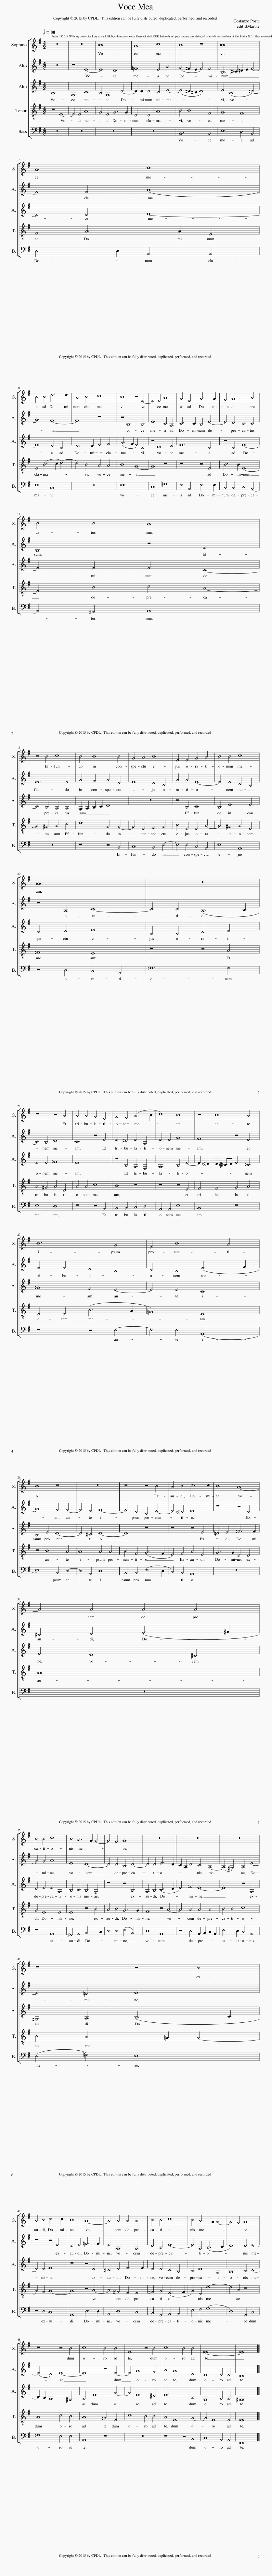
X:1
%%score [ 1 2 3 4 5 ]
L:1/8
Q:1/2=80
M:4/2
I:linebreak $
K:G
V:1 treble
V:2 treble
V:3 treble
V:4 treble-8 transpose=-12
V:5 bass
V:1
 z16 | z16 | B16 | A8 c8 | B8 z8 | %5
 B16 |$ A8 c8 |$ B4 B4 d6 d2 | A4 B4 c8 | B8 z4 E4- | %10
 E4 E4 A8 | G4 E4 G6 G2 | F4 G8 A4 |$ B4 B4 A8 |$ z4 B4 c8 | %15
 B4 B8 B4 | G4 A4 B8 | E4 E4 G4 A4 | B4 B4 c8 |$ A16 | %20
 z16 |$ z8 z4 A4 | A4 A4 G4 E4 | G4 F4 (A6 B2 | c8) B8 | %25
 z4 B8 A4 |$ B12 G4 | E4 B8 A4 |$ B8 z8 | z16 | %30
 z8 z4 B4 | A4 B4 c6 c2 | B8 A8- |$ A4 A4 A4 A4 |$ B4 B4 c8 | %35
 B4 A6 G2 G4- | G4 F4 G8 | z16 | z16 | z16 |$ %40
 z8 z4 B4 |$ A4 B4 c6 c2 | B8 A8- | A4 A4 A4 A4 | B4 B4 c8 | %45
 B4 A6 G2 G4- | G4 F4 G8 |$ z8 z4 B4 | c8 B4 B4 | E8 z4 B4 | %50
 c8 B4 B4 | E16- | E16 |] %53
V:2
 z16 | z8 E8- | E8 D8 | =F8 E4 A4 | (G4 ^F2 E2 F4) F4 | %5
 B,6 !courtesy!^C2 =D2 E2 F4- |$ F4 F4 (A8 |$ G8) F8- | F8 z8 | z4 B,8 B,4 | %10
 E8 C4 A,4 | C6 C2 B,4 E4- | E4 D4 C4 C4 |$ B,8 z4 E4 |$ E12 E4 | %15
 G4 F4 G4 D4 | E8 D4 B,4 | G4 G4 E8- | E4 E4 C4 A,4 |$ z4 A,4 C8- | %20
 C4 C4 (A,6 B,2 |$ C4) B,4 D8 | C8 z4 E4 | E4 ^D4 E4 A,4 | E4 E4 G8 | %25
 F8 z4 E4 |$ E4 E4 D4 B,4 | C4 B,4 (E6 F2 |$ G8) F4 F4- | F4 E4 F8- | %30
 F4 D4 B,4 E4- | E4 !courtesy!^D4 E8 | z8 z4 D4 |$ ^C4 D4 (E6 ^F2 |$ G4) G4 A8 | %35
 E8 D8- | D4 D4 B,4 D4- | D4 D4 E6 D2 | C2 A,2 D4 C4 A,4- | (A,4 ^G,4) A,4 E4- |$ %40
 E4 =D4 E8 |$ z8 z4 E4 | D4 E4 =F6 F2 | E4 A,8 A,4 | D4 B,4 E8- | %45
 E4 A,4 (B,6 C2 | D8) D4 E4- |$ (E4 D4) E8- | E8 z4 E4- | E4 G8 F4 | %50
 A4 G8 D4 | C8 C4 C4 | B,16 |] %53
V:3
 B,16 | G,8 C8 | B,4 G,8 D4- | D2 D2 D4 C4 E4- | (E4 ^D2 ^C2 D8) | %5
 E4 (B,8 =D4-) |$ D4 D4 E8- |$ E8 D4 B,4 | D6 D2 E4 F4 | (G6 F2 E4) B,4 | %10
 z4 C8 D4 | E12 B,4 | z4 B,4 E8- |$ E4 E4 E4 C4- |$ C4 B,4 A,4 A,4 | %15
 G,2 A,2 B,2 C2 D8 | z16 | z4 B,4 C8 | B,4 E8 E4 |$ C4 D4 E8 | %20
 A,4 A,4 C4 D4 |$ E4 E4 =F8 | E16 | z4 B,4 A,4 F,4 | A,8 B,4 E4- | %25
 E2 !courtesy!^D2 D2 !courtesy!^CD E4 =C4 |$ =G8 F4 E4- | E4 E4 C8 |$ B,4 E4 D8- | D4 ^C4 D8- | %30
 D8 z8 | z8 z4 E4 | =D4 E4 =F6 F2 |$ E4 D8 ^C4 |$ D4 E4 E4 A,4 | %35
 B,4 C4 B,4 G,4 | z8 z4 B,4 | A,4 B,4 (C6 D2 | E4) =F4 E8- | E8 z4 A,4 |$ %40
 ^G,4 A,4 (B,6 C2 |$ D4) D4 E8 | z8 z4 D4 | ^C4 D4 E6 E2 | D4 D4 C4 A,4 | %45
 B,4 D8 G,4 | A,8 B,4 C4- |$ C2 B,2 A,8 ^G,4 | A,4 E8 G4- | G4 E8 ^D4 | %50
 E12 B,4 | G,8 A,4 A,4 | ^G,16 |] %53
V:4
 z8 E8- | E4 E4 A8 | G4 E4 G6 G2 | D4 D4 A8 | B4 B8 F4 | %5
 G8 F8 |$ F4 A6 A2 E4 |$ E4 (B6 c2 d4-) | d4 B4 A4 A4 | B8 G8- | %10
 G8 z8 | z8 z4 E4 | B6 B2 E8- |$ E4 B4 c4 A4- |$ A4 ^G4 A4 c4 | %15
 d8 G4 G4- | G4 E4 F4 G4 | B4 E4 E4 A4- | A4 ^G4 A4 E4 |$ =F8 E8 | %20
 z8 z4 A4 |$ A4 ^G4 A4 D4 | A4 A4 c8 | B8 z8 | z8 z4 E4 | %25
 F4 F4 G4 A4 |$ E4 E4 (B6 A2 | =G8) E8 |$ z4 B8 A4 | A8 A4 A4 | %30
 B4 F4 (G6 F2 | E4) F4 A4 E4 | G6 G2 D4 D4 |$ A16 |$ G4 E8 E4 | %35
 E8 z4 B4 | A4 B4 G6 G2 | F8 z4 A4- | A4 A4 A4 A4 | B4 B4 c8 |$ %40
 B4 A6 =G2 G4- |$ G4 F4 G8- | G8 z4 A4- | A4 !courtesy!=F4 E4 E4 | ^F4 G4 (E6 F2 | %45
 G4) D4 d8- | d4 A4 z8 |$ A8 c4 B4 | A8 =G4 E4 | c8 B4 B4 | %50
 A4 E8 G4- | G4 E8 E4 | E16 |] %53
V:5
 z16 | z16 | z16 | z16 | B,,12 B,,4 | %5
 E,8 D,4 B,,4 |$ D,6 D,2 A,,4 A,,4 |$ E,8 B,,8 | z16 | E,16 | %10
 C,8 =F,8 | E,4 A,,4 E,6 E,2 | B,,4 B,,4 C,4 A,,4- |$ A,,4 ^G,,4 A,,8 |$ z16 | %15
 z8 z4 B,,4 | C,8 B,,4 E,4- | E,4 E,4 C,4 A,,4 | E,8 A,,8 |$ z4 D,4 C,4 A,,4 | %20
 =F,12 F,4 |$ E,8 D,8 | z8 z4 A,,4 | B,,4 B,,4 C,4 D,4 | A,,4 A,,4 E,8 | %25
 B,,8 z8 |$ z8 z4 E,4- | E,4 E,4 (A,,8 |$ E,8) B,,4 D,4- | D,4 A,,4 D,8 | %30
 B,,4 B,,4 (E,6 D,2 | C,4) B,,4 A,,8 | z16 |$ z16 |$ z8 A,,8 | %35
 ^G,,4 A,,4 B,,6 C,2 | D,4 D,4 (E,4 B,,4) | D,8 A,,8 | z4 D,4 A,,2 B,,2 C,2 A,,2 | E,6 D,2 C,4 A,,4 |$ %40
 (E,4 =F,4) E,8 |$ z4 D,4 C,8 | G,,8 D,6 D,2 | A,,4 D,8 C,4 | B,,4 G,,4 A,,4 A,,4 | %45
 E,4 F,4 (G,8 | D,8) G,,4 C,4 |$ =F,8 E,4 E,4 | A,,8 z8 | z16 | %50
 z8 z4 B,,4 | C,8 A,,4 A,,4 | E,,16 |] %53
